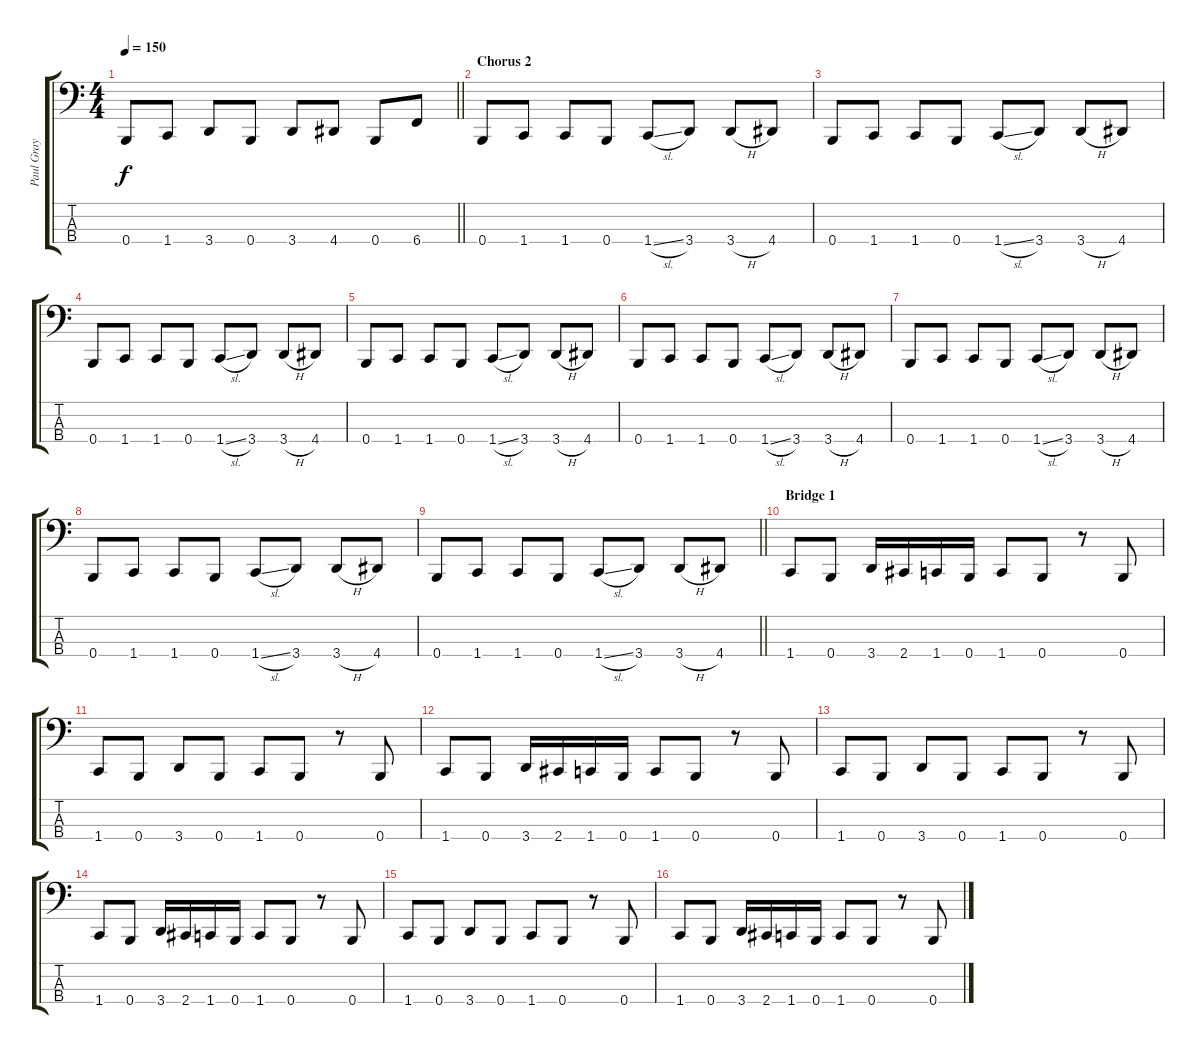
\track ("Paul Gray" "Paul Gray") {instrument electricbasspick}
\staff {score tabs}
\tuning (E2 B1 Gb1 B0) {hide}
\ts (4 4)
\tempo 150
\clef f4
\barLineRight lightlight
\ks c
0.4.8{dy f} 1.4.8 3.4.8 0.4.8 3.4.8 4.4.8 0.4.8 6.4.8 |
\section ("" "Chorus 2")
0.4.8 1.4.8 1.4.8 0.4.8 1.4{sl}.8 3.4.8 3.4{h}.8 4.4.8 |
0.4.8 1.4.8 1.4.8 0.4.8 1.4{sl}.8 3.4.8 3.4{h}.8 4.4.8 |
0.4.8 1.4.8 1.4.8 0.4.8 1.4{sl}.8 3.4.8 3.4{h}.8 4.4.8 |
0.4.8 1.4.8 1.4.8 0.4.8 1.4{sl}.8 3.4.8 3.4{h}.8 4.4.8 |
0.4.8 1.4.8 1.4.8 0.4.8 1.4{sl}.8 3.4.8 3.4{h}.8 4.4.8 |
0.4.8 1.4.8 1.4.8 0.4.8 1.4{sl}.8 3.4.8 3.4{h}.8 4.4.8 |
0.4.8 1.4.8 1.4.8 0.4.8 1.4{sl}.8 3.4.8 3.4{h}.8 4.4.8 |
\barLineRight lightlight
0.4.8 1.4.8 1.4.8 0.4.8 1.4{sl}.8 3.4.8 3.4{h}.8 4.4.8 |
\section ("" "Bridge 1")
1.4.8 0.4.8 3.4.16 2.4.16 1.4.16 0.4.16 1.4.8 0.4.8 r.8 0.4.8 |
1.4.8 0.4.8 3.4.8 0.4.8 1.4.8 0.4.8 r.8 0.4.8 |
1.4.8 0.4.8 3.4.16 2.4.16 1.4.16 0.4.16 1.4.8 0.4.8 r.8 0.4.8 |
1.4.8 0.4.8 3.4.8 0.4.8 1.4.8 0.4.8 r.8 0.4.8 |
1.4.8 0.4.8 3.4.16 2.4.16 1.4.16 0.4.16 1.4.8 0.4.8 r.8 0.4.8 |
1.4.8 0.4.8 3.4.8 0.4.8 1.4.8 0.4.8 r.8 0.4.8 |
1.4.8 0.4.8 3.4.16 2.4.16 1.4.16 0.4.16 1.4.8 0.4.8 r.8 0.4.8
